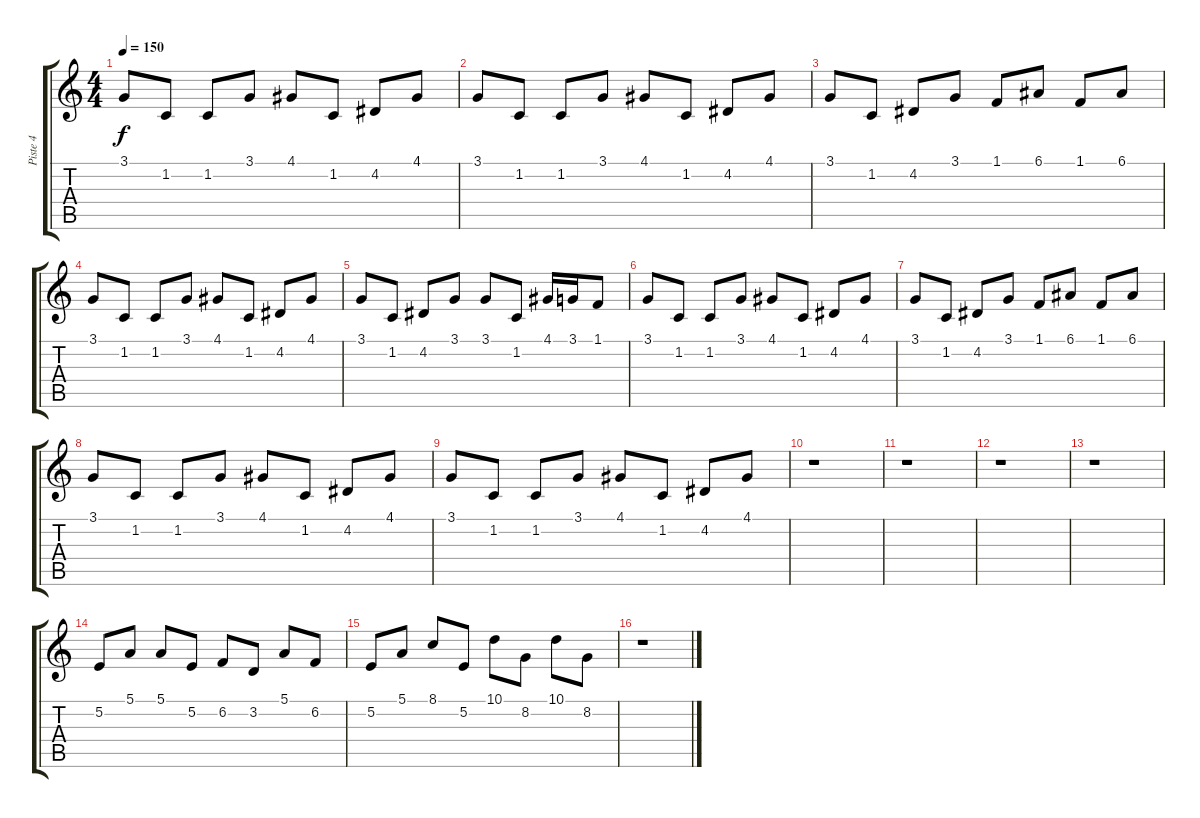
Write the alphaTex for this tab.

\track ("Piste 4" "Piste 4") {instrument pad6metallic}
\staff {score tabs}
\tuning (E4 B3 G3 D3 A2 E2) {hide}
\ts (4 4)
\tempo 150
\clef g2
\ks c
3.1.8{dy f} 1.2.8 1.2.8 3.1.8 4.1.8 1.2.8 4.2.8 4.1.8 |
3.1.8 1.2.8 1.2.8 3.1.8 4.1.8 1.2.8 4.2.8 4.1.8 |
3.1.8 1.2.8 4.2.8 3.1.8 1.1.8 6.1.8 1.1.8 6.1.8 |
3.1.8 1.2.8 1.2.8 3.1.8 4.1.8 1.2.8 4.2.8 4.1.8 |
3.1.8 1.2.8 4.2.8 3.1.8 3.1.8 1.2.8 4.1.16 3.1.16 1.1.8 |
3.1.8 1.2.8 1.2.8 3.1.8 4.1.8 1.2.8 4.2.8 4.1.8 |
3.1.8 1.2.8 4.2.8 3.1.8 1.1.8 6.1.8 1.1.8 6.1.8 |
3.1.8 1.2.8 1.2.8 3.1.8 4.1.8 1.2.8 4.2.8 4.1.8 |
3.1.8 1.2.8 1.2.8 3.1.8 4.1.8 1.2.8 4.2.8 4.1.8 |
r.1 |
r.1 |
r.1 |
r.1 |
5.2.8 5.1.8 5.1.8 5.2.8 6.2.8 3.2.8 5.1.8 6.2.8 |
5.2.8 5.1.8 8.1.8 5.2.8 10.1.8 8.2.8 10.1.8 8.2.8 |
r.1
